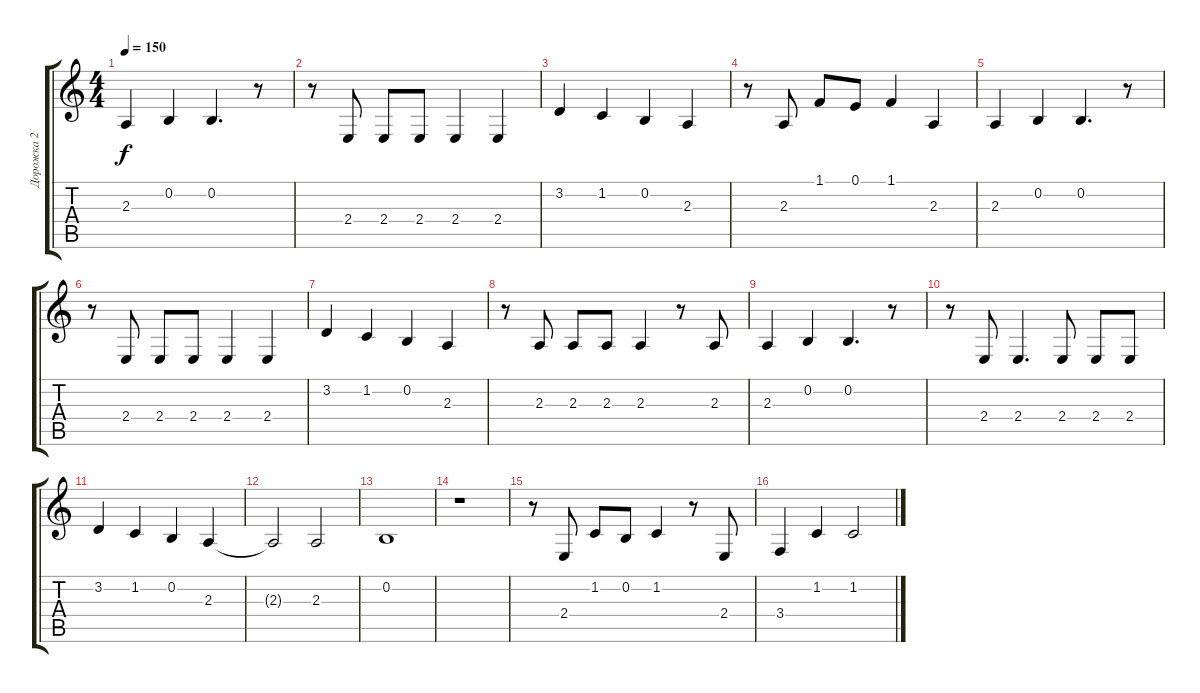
\track ("Дорожка 2" "Дорожка 2") {instrument oboe}
\staff {score tabs}
\tuning (E4 B3 G3 D3 A2 E2) {hide}
\ts (4 4)
\tempo 150
\clef g2
\ks c
2.3.4{dy f} 0.2.4 0.2.4{d} r.8 |
r.8 2.4.8 2.4.8 2.4.8 2.4.4 2.4.4 |
3.2.4 1.2.4 0.2.4 2.3.4 |
r.8 2.3.8 1.1.8 0.1.8 1.1.4 2.3.4 |
2.3.4 0.2.4 0.2.4{d} r.8 |
r.8 2.4.8 2.4.8 2.4.8 2.4.4 2.4.4 |
3.2.4 1.2.4 0.2.4 2.3.4 |
r.8 2.3.8 2.3.8 2.3.8 2.3.4 r.8 2.3.8 |
2.3.4 0.2.4 0.2.4{d} r.8 |
r.8 2.4.8 2.4.4{d} 2.4.8 2.4.8 2.4.8 |
3.2.4 1.2.4 0.2.4 2.3.4 |
2.3{t}.2 2.3.2 |
0.2.1 |
r.1 |
r.8 2.4.8 1.2.8 0.2.8 1.2.4 r.8 2.4.8 |
3.4.4 1.2.4 1.2.2
